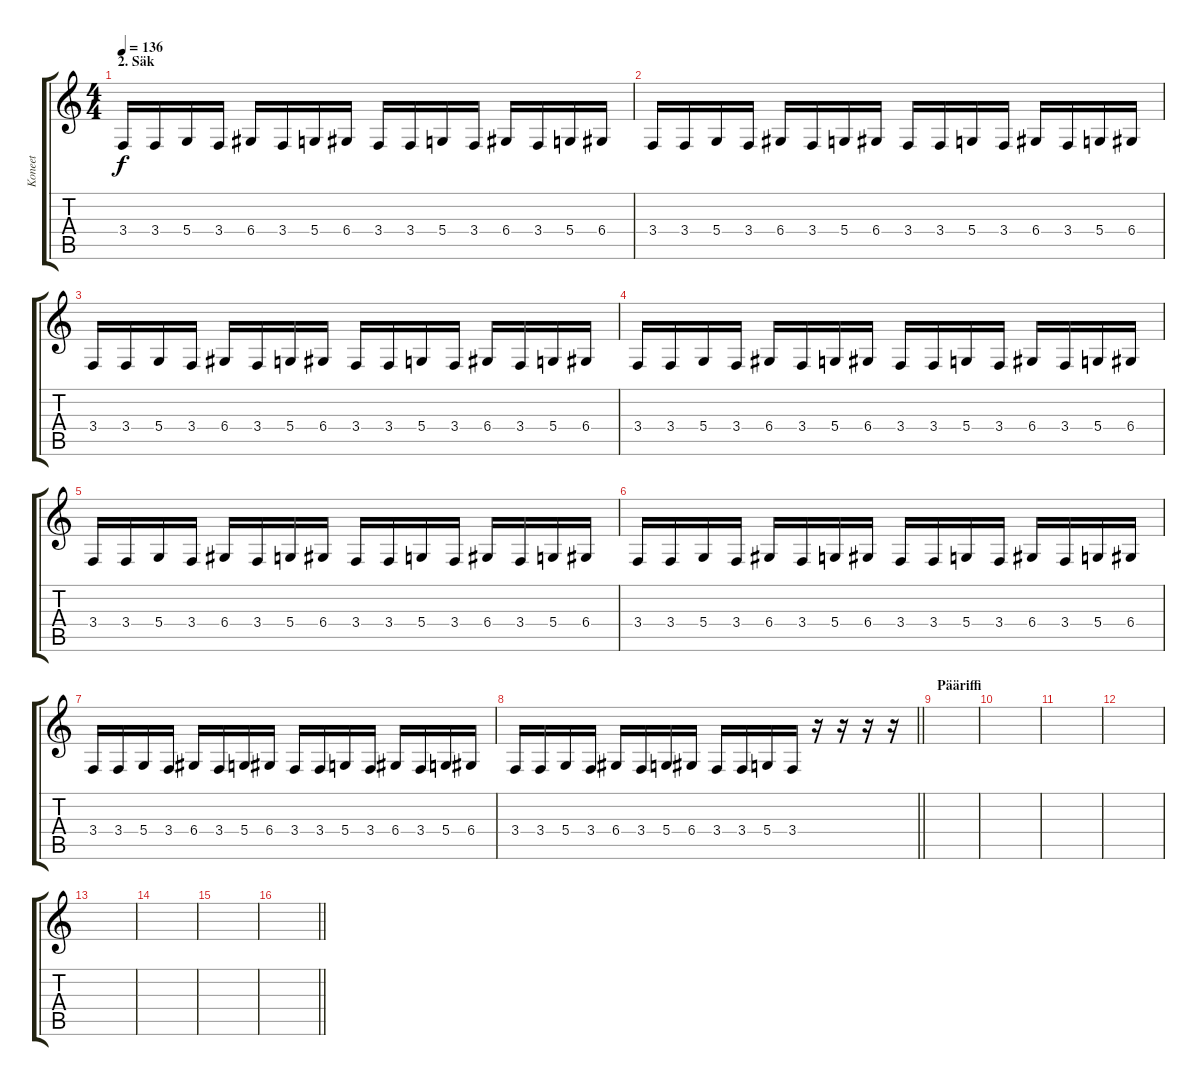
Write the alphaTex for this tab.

\track ("Koneet" "Koneet") {instrument sitar}
\staff {score tabs}
\tuning (E4 B3 G3 D3 A2 E2) {hide}
\ts (4 4)
\section ("" "2. Säk")
\tempo 136
\clef g2
\ks c
3.4.16{dy f} 3.4.16 5.4.16 3.4.16 6.4.16 3.4.16 5.4.16 6.4.16 3.4.16 3.4.16 5.4.16 3.4.16 6.4.16 3.4.16 5.4.16 6.4.16 |
3.4.16 3.4.16 5.4.16 3.4.16 6.4.16 3.4.16 5.4.16 6.4.16 3.4.16 3.4.16 5.4.16 3.4.16 6.4.16 3.4.16 5.4.16 6.4.16 |
3.4.16 3.4.16 5.4.16 3.4.16 6.4.16 3.4.16 5.4.16 6.4.16 3.4.16 3.4.16 5.4.16 3.4.16 6.4.16 3.4.16 5.4.16 6.4.16 |
3.4.16 3.4.16 5.4.16 3.4.16 6.4.16 3.4.16 5.4.16 6.4.16 3.4.16 3.4.16 5.4.16 3.4.16 6.4.16 3.4.16 5.4.16 6.4.16 |
3.4.16 3.4.16 5.4.16 3.4.16 6.4.16 3.4.16 5.4.16 6.4.16 3.4.16 3.4.16 5.4.16 3.4.16 6.4.16 3.4.16 5.4.16 6.4.16 |
3.4.16 3.4.16 5.4.16 3.4.16 6.4.16 3.4.16 5.4.16 6.4.16 3.4.16 3.4.16 5.4.16 3.4.16 6.4.16 3.4.16 5.4.16 6.4.16 |
3.4.16 3.4.16 5.4.16 3.4.16 6.4.16 3.4.16 5.4.16 6.4.16 3.4.16 3.4.16 5.4.16 3.4.16 6.4.16 3.4.16 5.4.16 6.4.16 |
\barLineRight lightlight
3.4.16 3.4.16 5.4.16 3.4.16 6.4.16 3.4.16 5.4.16 6.4.16 3.4.16 3.4.16 5.4.16 3.4.16 r.16 r.16 r.16 r.16 |
\section ("" "Pääriffi")
|
|
|
|
|
|
|
\barLineRight lightlight
